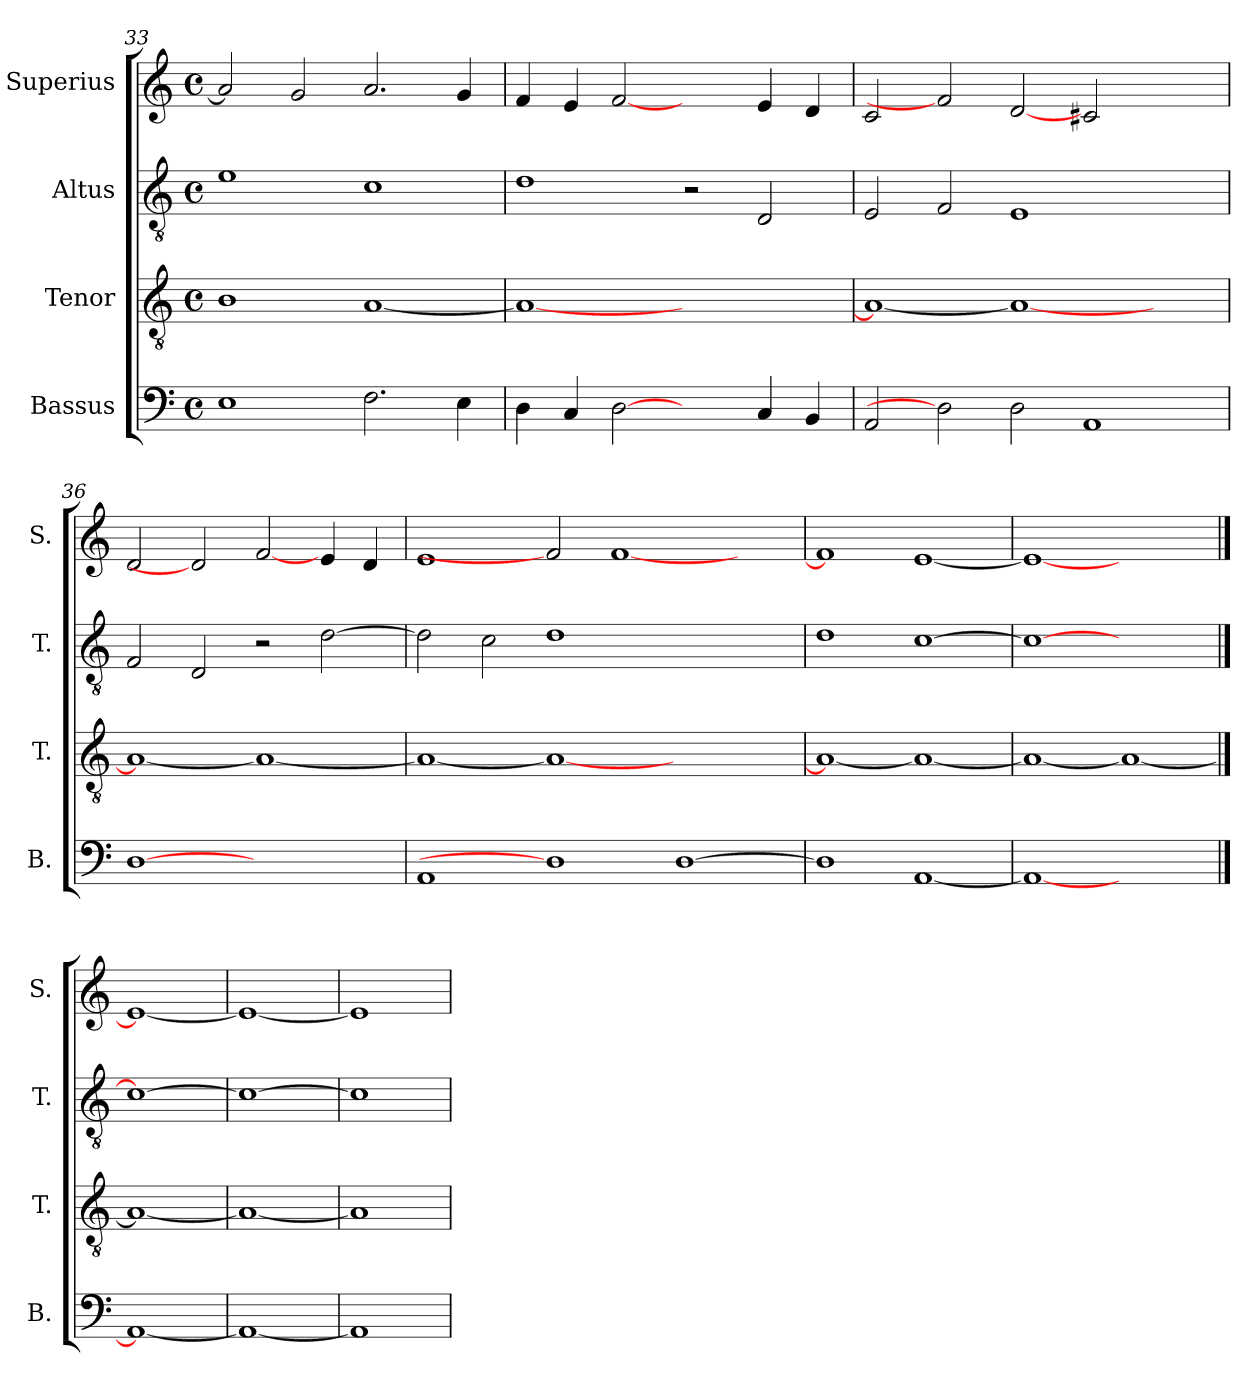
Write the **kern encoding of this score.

**kern	**kern	**kern	**kern
*part4	*part3	*part2	*part1
*staff4	*staff3	*staff2	*staff1
*I"Bassus	*I"Tenor	*I"Altus	*I"Superius
*I'B.	*I'T.	*I'T.	*I'S.
*clefF4	*clefGv2	*clefGv2	*clefG2
*	*ITrd7c12	*ITrd7c12	*
*k[]	*k[]	*k[]	*k[]
*C:	*C:	*C:	*C:
*M4/4	*M4/4	*M4/4	*M4/4
*met(c)	*met(c)	*met(c)	*met(c)
=33	=33	=33	=33
1Ei	1BBi	1Ei	2ai/]
.	.	.	2gi/
2.Fi\	[<1AAi	1Ci	2.ai/
4Ei\	.	.	4gi/
=34	=34	=34	=34
4Di\	1AAi_<	1Di	4fi/
4Ci/	.	.	4ei/
[2Di	.	.	[2fi
2ryy	1ryy	2r	2ryy
4Ci/	.	2DDi/	4ei/
4BBi/	.	.	4di/
!!LO:LB:g=z
=35	=35	=35	=35
2AAi/	1AAi_<	2EEi/	2ci/
2Di]	.	2FFi/	2fi]
2Di\	1AAi_	1EEi	[2di
1AAi	.	.	2c#Xi/
.	2ryy	2ryy	2ryy
=36	=36	=36	=36
[1Di	1AAi_<	2FFi/	2di/
.	.	2DDi/	2di]
1ryy	1AAi_	2r	[2fi
.	.	[>2Di\	4ei/
.	.	.	4di/
=37	=37	=37	=37
1AAi	1AAi_<	2Di\]	1ei
.	.	2Ci\	.
1Di]	1AAi_	1Di	2fi]
.	.	.	[<1fi
[>1Di	1ryy	1ryy	.
.	.	.	2ryy
=38	=38	=38	=38
1Di]	1AAi_<	1Di	1fi]
[<1AAi	1AAi_	[>1Ci	[<1ei
=39	=39	=39	=39
1AAi_<	1AAi_<	1Ci_>	1ei_<
1ryy	1AAi_	1ryy	1ryy
==40	==40	==40	==40
1AAi_	1AAi_	1Ci_	1ei_
=41	=41	=41	=41
1AAi_	1AAi_	1Ci_	1ei_
=42	=42	=42	=42
1AAi]	1AAi]	1Ci]	1ei]
=	=	=	=
*-	*-	*-	*-
